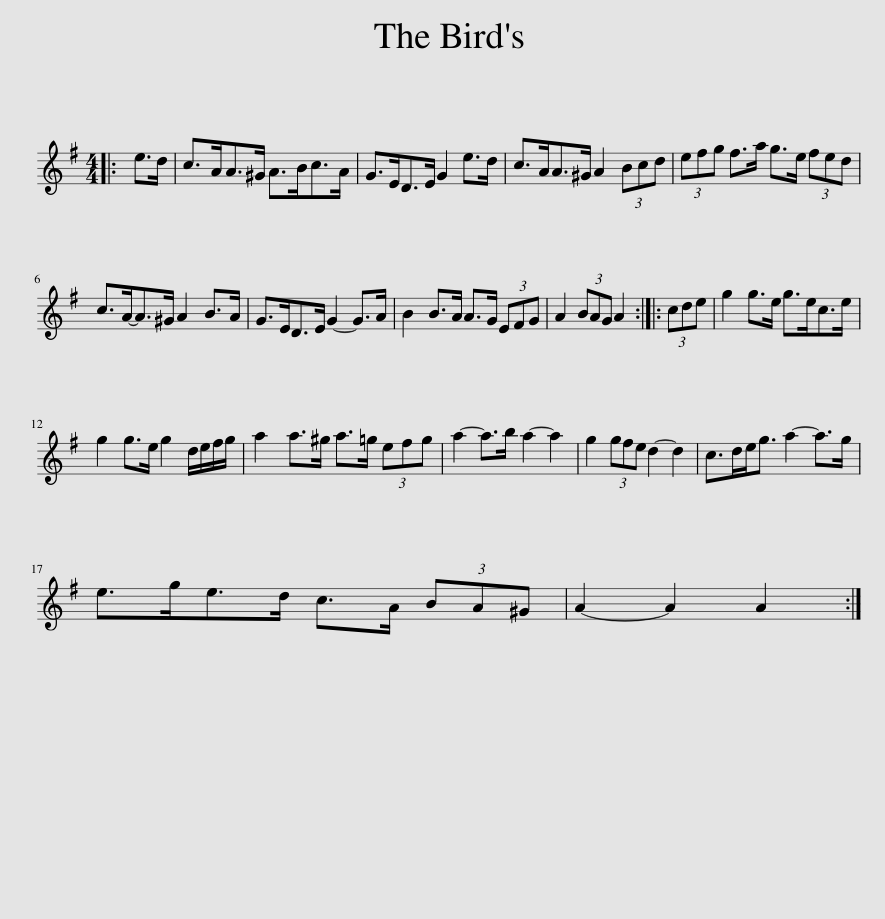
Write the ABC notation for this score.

X:1
L:1/8
M:4/4
I:linebreak $
K:G
V:1 treble
V:1
|: e>d | c>AA>^G A>Bc>A | G>ED>E G2 e>d | c>AA>^G A2 (3Bcd | (3efg f>a g>e (3fed |$ %5
 c>A-A>^G A2 B>A | G>ED>E G2- G>A | B2 B>A A>G (3EFG | A2 (3BAG A2 :: (3cde | %10
 g2 g>e g>ec>e |$ g2 g>e g2 d/e/f/g/ | a2 a>^g a>=g (3efg | a2- a>b a2- a2 | g2 (3gfe d2- d2 | %15
 c>de<g a2- a>g |$ e>ge>d c>A (3BA^G | A2- A2 A2 :| %18
